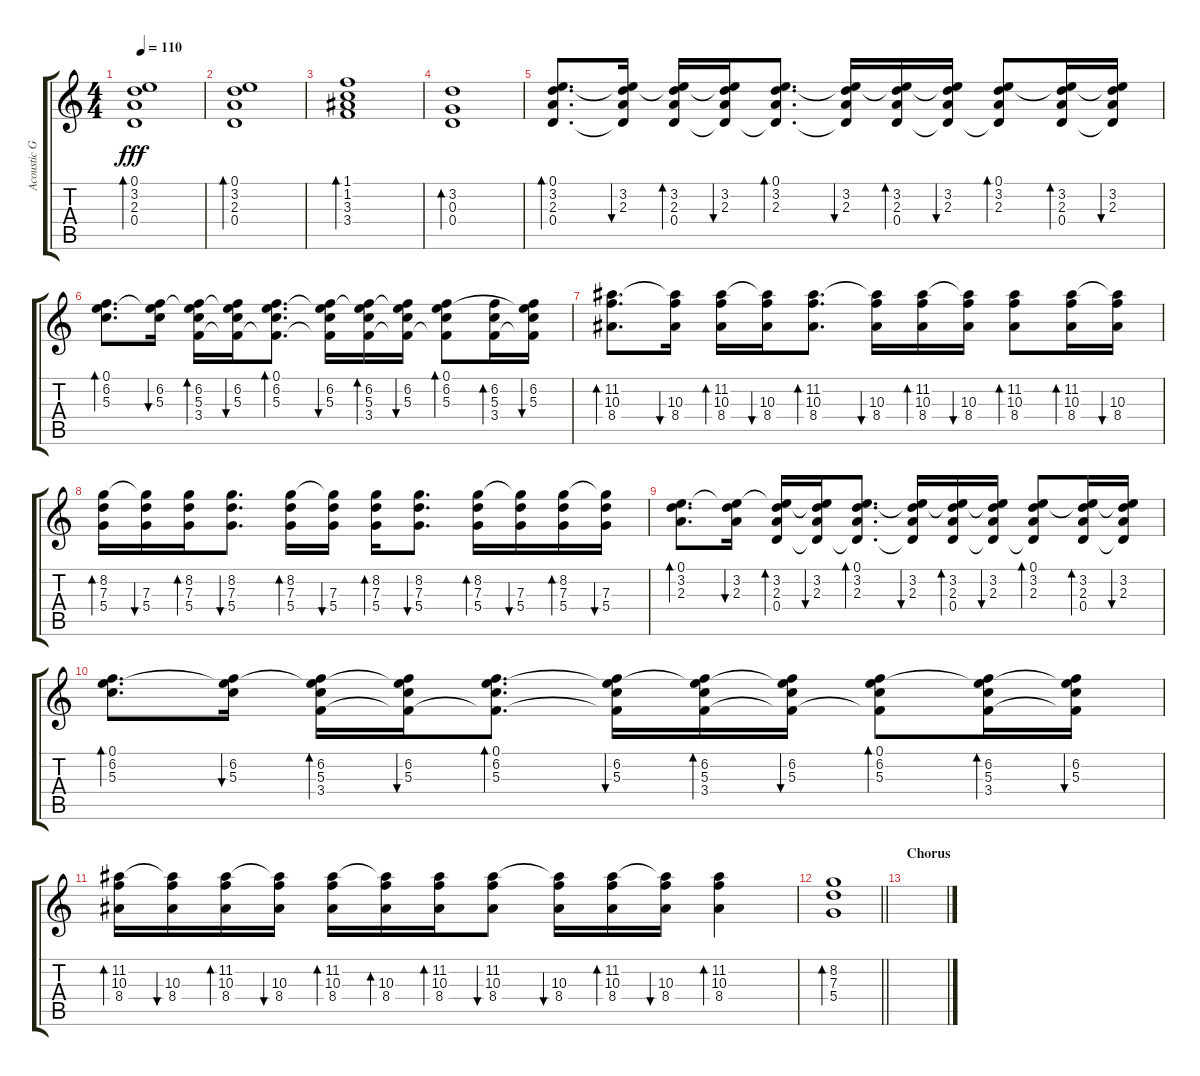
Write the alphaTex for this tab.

\track ("Acoustic Guitar R" "Acoustic G") {instrument acousticguitarsteel}
\staff {score tabs}
\tuning (E4 B3 G3 D3 A2 E2) {hide}
\ts (4 4)
\tempo 110
\clef g2
\ks c
(0.1 3.2 2.3 0.4).1{bd 60 dy fff} |
(0.1 3.2 2.3 0.4).1{bd 60} |
(1.1 1.2 3.3 3.4).1{bd 60} |
(3.2 0.3 0.4).1{bd 60} |
(0.1 3.2 2.3 0.4).8{d bd 30} (0.1{t} 3.2 2.3 0.4{t}).16{bu 30} (0.1{t} 3.2 2.3 0.4).16{bd 30} (0.1{t} 3.2 2.3 0.4{t}).16{bu 30} (0.1 3.2 2.3 0.4{t}).8{d bd 30} (0.1{t} 3.2 2.3 0.4{t}).16{bu 30} (0.1{t} 3.2 2.3 0.4).16{bd 30} (0.1{t} 3.2 2.3 0.4{t}).16{bu 30} (0.1 3.2 2.3 0.4{t}).8{bd 30} (0.1{t} 3.2 2.3 0.4).16{bd 30} (0.1{t} 3.2 2.3 0.4{t}).16{bu 30} |
(0.1 6.2 5.3).8{d bd 30} (0.1{t} 6.2 5.3).16{bu 30} (0.1{t} 6.2 5.3 3.4).16{bd 30} (0.1{t} 6.2 5.3 3.4{t}).16{bu 30} (0.1 6.2 5.3 3.4{t}).8{d bd 30} (0.1{t} 6.2 5.3 3.4{t}).16{bu 30} (0.1{t} 6.2 5.3 3.4).16{bd 30} (0.1{t} 6.2 5.3 3.4{t}).16{bu 30} (0.1 6.2 5.3 3.4{t}).8{bd 30} (6.2 5.3 3.4).16{bd 30} (0.1{t} 6.2 5.3 3.4{t}).16{bu 30} |
(11.2 10.3 8.4).8{d bd 30} (11.2{t} 10.3 8.4).16{bu 30} (11.2 10.3 8.4).16{bd 30} (11.2{t} 10.3 8.4).16{bu 30} (11.2 10.3 8.4).8{d bd 30} (11.2{t} 10.3 8.4).16{bu 30} (11.2 10.3 8.4).16{bd 30} (11.2{t} 10.3 8.4).16{bu 30} (11.2 10.3 8.4).8{bd 30} (11.2 10.3 8.4).16{bd 30} (11.2{t} 10.3 8.4).16{bu 30} |
(8.2 7.3 5.4).16{bd 30} (8.2{t} 7.3 5.4).16{bu 30} (8.2 7.3 5.4).16{bd 30} (8.2 7.3 5.4).8{d bu 30} (8.2 7.3 5.4).16{bd 30} (8.2{t} 7.3 5.4).16{bu 30} (8.2 7.3 5.4).16{bd 30} (8.2 7.3 5.4).8{d bu 30} (8.2 7.3 5.4).16{bd 30} (8.2{t} 7.3 5.4).16{bu 30} (8.2 7.3 5.4).16{bd 30} (8.2{t} 7.3 5.4).16{bu 30} |
(0.1 3.2 2.3).8{d bd 30} (0.1{t} 3.2 2.3).16{bu 30} (0.1{t} 3.2 2.3 0.4).16{bd 30} (0.1{t} 3.2 2.3 0.4{t}).16{bu 30} (0.1 3.2 2.3 0.4{t}).8{d bd 30} (0.1{t} 3.2 2.3 0.4{t}).16{bu 30} (0.1{t} 3.2 2.3 0.4).16{bd 30} (0.1{t} 3.2 2.3 0.4{t}).16{bu 30} (0.1 3.2 2.3 0.4{t}).8{bd 30} (0.1{t} 3.2 2.3 0.4).16{bd 30} (0.1{t} 3.2 2.3 0.4{t}).16{bu 30} |
(0.1 6.2 5.3).8{d bd 30} (0.1{t} 6.2 5.3).16{bu 30} (0.1{t} 6.2 5.3 3.4).16{bd 30} (0.1{t} 6.2 5.3 3.4{t}).16{bu 30} (0.1 6.2 5.3 3.4{t}).8{d bd 30} (0.1{t} 6.2 5.3 3.4{t}).16{bu 30} (0.1{t} 6.2 5.3 3.4).16{bd 30} (0.1{t} 6.2 5.3 3.4{t}).16{bu 30} (0.1 6.2 5.3 3.4{t}).8{bd 30} (0.1{t} 6.2 5.3 3.4).16{bd 30} (0.1{t} 6.2 5.3 3.4{t}).16{bu 30} |
(11.2 10.3 8.4).16{bd 30} (11.2{t} 10.3 8.4).16{bu 30} (11.2 10.3 8.4).16{bd 30} (11.2{t} 10.3 8.4).16{bu 30} (11.2 10.3 8.4).16{bd 30} (11.2{t} 10.3 8.4).16{bd 30} (11.2 10.3 8.4).16{bd 30} (11.2 10.3 8.4).8{bu 30} (11.2{t} 10.3 8.4).16{bu 30} (11.2 10.3 8.4).16{bd 30} (11.2{t} 10.3 8.4).16{bu 30} (11.2 10.3 8.4).4{bd 30} |
\barLineRight lightlight
(8.2 7.3 5.4).1{bd 60} |
\section ("" "Chorus")
